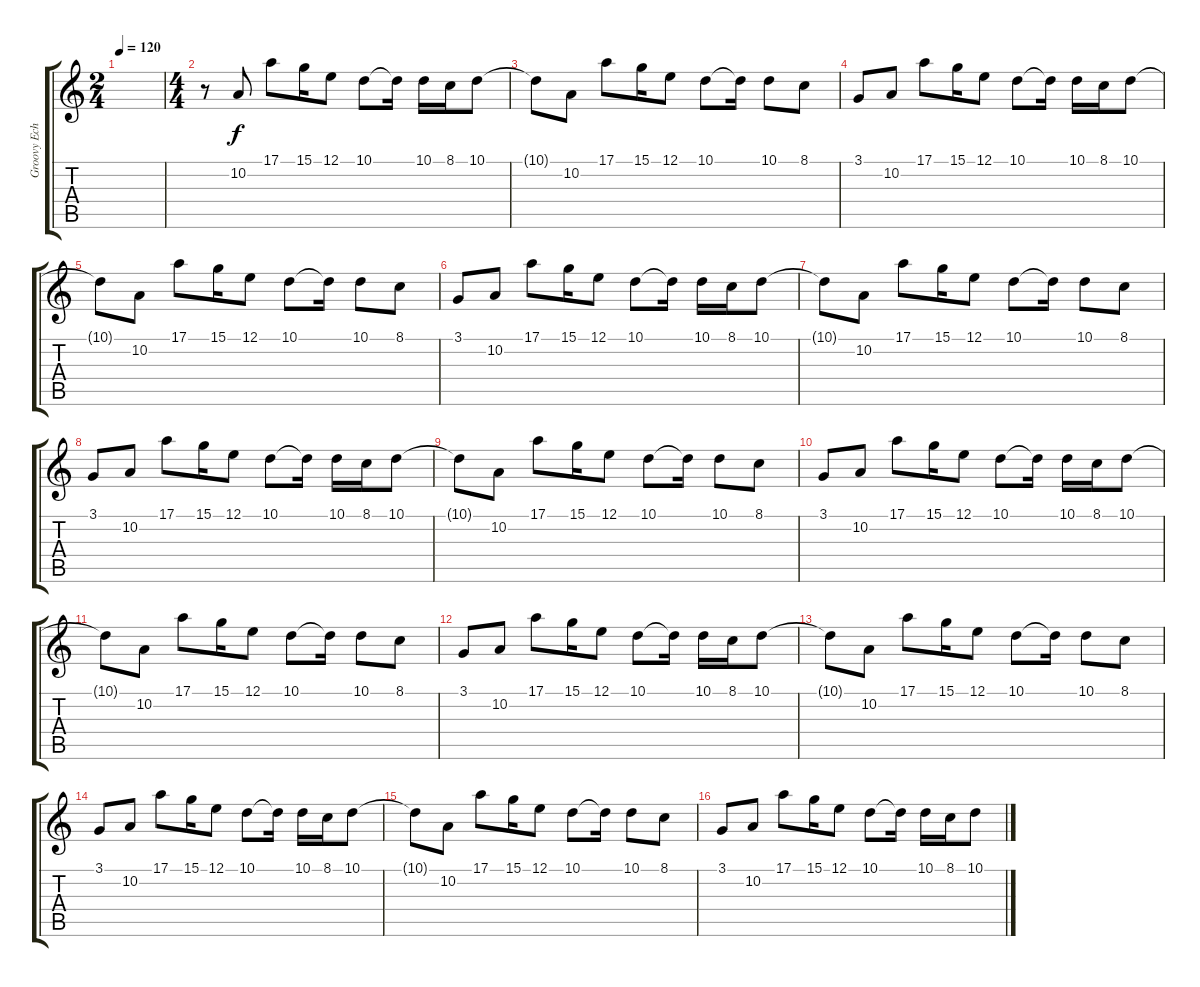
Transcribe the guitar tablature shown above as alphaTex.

\track ("Groovy Echo" "Groovy Ech") {instrument rockorgan}
\staff {score tabs}
\tuning (E4 B3 G3 D3 A2 E2) {hide}
\ts (2 4)
\tempo 120
\clef g2
\ks c
|
\ts (4 4)
r.8 10.2.8 17.1.8 15.1.16 12.1.8 10.1.8 10.1{t}.16 10.1.16 8.1.16 10.1.8 |
10.1{t}.8 10.2.8 17.1.8 15.1.16 12.1.8 10.1.8 10.1{t}.16 10.1.8 8.1.8 |
3.1.8 10.2.8 17.1.8 15.1.16 12.1.8 10.1.8 10.1{t}.16 10.1.16 8.1.16 10.1.8 |
10.1{t}.8 10.2.8 17.1.8 15.1.16 12.1.8 10.1.8 10.1{t}.16 10.1.8 8.1.8 |
3.1.8 10.2.8 17.1.8 15.1.16 12.1.8 10.1.8 10.1{t}.16 10.1.16 8.1.16 10.1.8 |
10.1{t}.8 10.2.8 17.1.8 15.1.16 12.1.8 10.1.8 10.1{t}.16 10.1.8 8.1.8 |
3.1.8 10.2.8 17.1.8 15.1.16 12.1.8 10.1.8 10.1{t}.16 10.1.16 8.1.16 10.1.8 |
10.1{t}.8 10.2.8 17.1.8 15.1.16 12.1.8 10.1.8 10.1{t}.16 10.1.8 8.1.8 |
3.1.8 10.2.8 17.1.8 15.1.16 12.1.8 10.1.8 10.1{t}.16 10.1.16 8.1.16 10.1.8 |
10.1{t}.8 10.2.8 17.1.8 15.1.16 12.1.8 10.1.8 10.1{t}.16 10.1.8 8.1.8 |
3.1.8 10.2.8 17.1.8 15.1.16 12.1.8 10.1.8 10.1{t}.16 10.1.16 8.1.16 10.1.8 |
10.1{t}.8 10.2.8 17.1.8 15.1.16 12.1.8 10.1.8 10.1{t}.16 10.1.8 8.1.8 |
3.1.8 10.2.8 17.1.8 15.1.16 12.1.8 10.1.8 10.1{t}.16 10.1.16 8.1.16 10.1.8 |
10.1{t}.8 10.2.8 17.1.8 15.1.16 12.1.8 10.1.8 10.1{t}.16 10.1.8 8.1.8 |
3.1.8 10.2.8 17.1.8 15.1.16 12.1.8 10.1.8 10.1{t}.16 10.1.16 8.1.16 10.1.8
